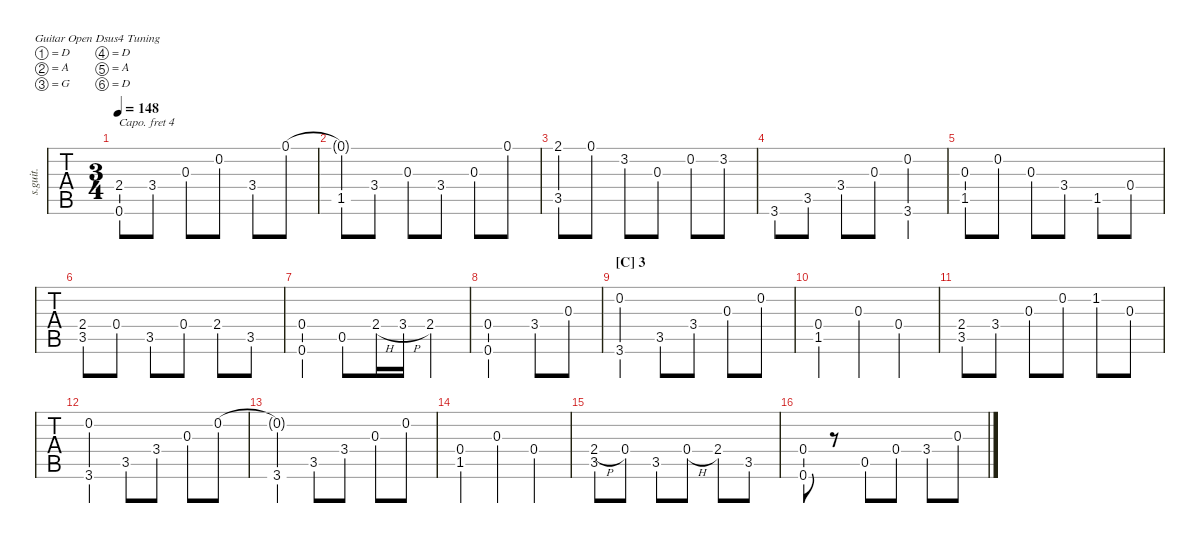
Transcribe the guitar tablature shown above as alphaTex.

\defaultSystemsLayout 4
\hideDynamics
\bracketExtendMode nobrackets
\track ("Steel Guitar" "s.guit.") {defaultSystemsLayout 4 mute instrument acousticguitarsteel}
\staff {tabs}
\capo 4
\tuning (D4 A3 G3 D3 A2 D2)
\ts (3 4)
\tempo 148
\clef g2
\ks c
(2.4{acc #} 0.6{acc #}).8{dy mf beam Up} 3.4.8{beam Up} 0.3.8{beam Down} 0.2{acc #}.8{beam Down} 3.4.8{beam Down} 0.1{acc #}.8{beam Down} |
(0.1{t acc #} 1.5).8{beam Up} 3.4.8{beam Up} 0.3.8{beam Up} 3.4.8{beam Up} 0.3.8{beam Down} 0.1{acc #}.8{beam Down} |
(2.1{acc #} 3.5).8{beam Down} 0.1{acc #}.8{beam Down} 3.2.8{beam Down} 0.3.8{beam Down} 0.2{acc #}.8{beam Down} 3.2.8{beam Down} |
3.6.8{beam Up} 3.5.8{beam Up} 3.4.8{beam Up} 0.3.8{beam Up} (0.2{acc #} 3.6).4{beam Up} |
(0.3 1.5).8{beam Up} 0.2{acc #}.8{beam Up} 0.3.8{beam Up} 3.4.8{beam Up} 1.5.8{beam Up} 0.4{acc #}.8{beam Up} |
(2.4{acc #} 3.5).8{beam Up} 0.4{acc #}.8{beam Up} 3.5.8{beam Up} 0.4{acc #}.8{beam Up} 2.4{acc #}.8{beam Up} 3.5.8{beam Up} |
(0.4{acc #} 0.6{acc #}).4{beam Up} 0.5{acc #}.8{beam Up} 2.4{h acc #}.16{beam Up} 3.4{h}.16{beam Up} 2.4{acc #}.4{beam Up} |
(0.4{acc #} 0.6{acc #}).2{beam Up} 3.4.8{beam Up} 0.3.8{beam Up} |
\section ("C" "3")
(0.2{acc #} 3.6).4{beam Up} 3.5.8{beam Up} 3.4.8{beam Up} 0.3.8{beam Down} 0.2{acc #}.8{beam Down} |
(1.5 0.4{acc #}).4{beam Up} 0.3.4{beam Up} 0.4{acc #}.4{beam Up} |
(3.5 2.4{acc #}).8{beam Up} 3.4.8{beam Up} 0.3.8{beam Down} 0.2{acc #}.8{beam Down} 1.2.8{beam Down} 0.3.8{beam Down} |
(0.2{acc #} 3.6).4{beam Up} 3.5.8{beam Up} 3.4.8{beam Up} 0.3.8{beam Down} 0.2{acc #}.8{beam Down} |
(0.2{t acc #} 3.6).4{beam Up} 3.5.8{beam Up} 3.4.8{beam Up} 0.3.8{beam Down} 0.2{acc #}.8{beam Down} |
(1.5 0.4{acc #}).4{beam Up} 0.3.4{beam Up} 0.4{acc #}.4{beam Up} |
(2.4{h acc #} 3.5).8{beam Up} 0.4{acc #}.8{beam Up} 3.5.8{beam Up} 0.4{h acc #}.8{beam Up} 2.4{acc #}.8{beam Up} 3.5.8{beam Up} |
(0.4{acc #} 0.6{acc #}).8{beam Up} r.8{beam Down} 0.5{acc #}.8{beam Up} 0.4{acc #}.8{beam Up} 3.4.8{beam Up} 0.3.8{beam Up}
